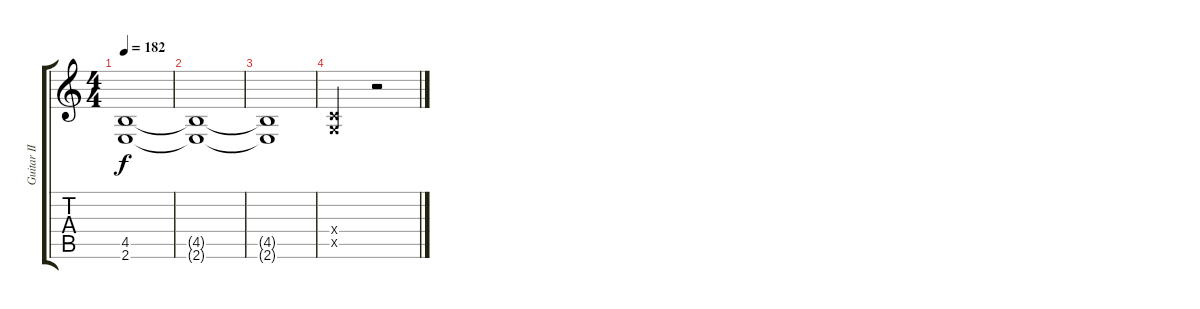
\track ("Guitar II" "Guitar II") {instrument overdrivenguitar}
\staff {score tabs}
\tuning (D4 A3 F3 C3 G2 D2) {hide}
\ts (4 4)
\tempo 182
\clef g2
\ks c
(4.5{t} 2.6{t}).1{dy f} |
(4.5{t} 2.6{t}).1 |
(4.5{t} 2.6{t}).1 |
(0.4{x} 0.5{x}).2 r.2
